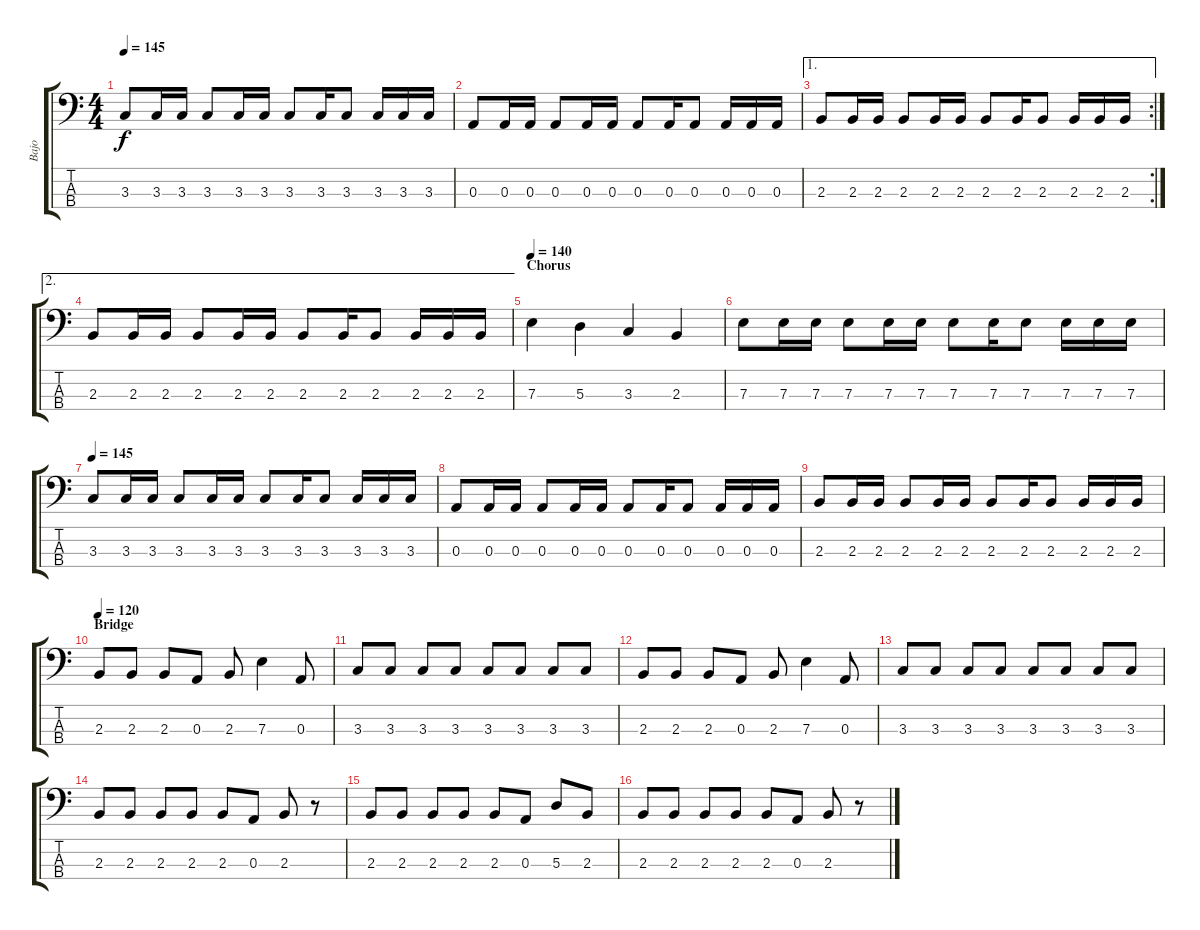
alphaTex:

\track ("Bajo" "Bajo") {instrument electricbasspick}
\staff {score tabs}
\tuning (G2 D2 A1 E1) {hide}
\ts (4 4)
\tempo 145
\clef f4
\ks c
3.3.8{dy f} 3.3.16 3.3.16 3.3.8 3.3.16 3.3.16 3.3.8 3.3.16 3.3.8 3.3.16 3.3.16 3.3.16 |
0.3.8 0.3.16 0.3.16 0.3.8 0.3.16 0.3.16 0.3.8 0.3.16 0.3.8 0.3.16 0.3.16 0.3.16 |
\ae 1
\rc 2
2.3.8 2.3.16 2.3.16 2.3.8 2.3.16 2.3.16 2.3.8 2.3.16 2.3.8 2.3.16 2.3.16 2.3.16 |
\ae 2
2.3.8 2.3.16 2.3.16 2.3.8 2.3.16 2.3.16 2.3.8 2.3.16 2.3.8 2.3.16 2.3.16 2.3.16 |
\section ("" "Chorus")
\tempo 140
7.3.4 5.3.4 3.3.4 2.3.4 |
7.3.8 7.3.16 7.3.16 7.3.8 7.3.16 7.3.16 7.3.8 7.3.16 7.3.8 7.3.16 7.3.16 7.3.16 |
\tempo 145
3.3.8 3.3.16 3.3.16 3.3.8 3.3.16 3.3.16 3.3.8 3.3.16 3.3.8 3.3.16 3.3.16 3.3.16 |
0.3.8 0.3.16 0.3.16 0.3.8 0.3.16 0.3.16 0.3.8 0.3.16 0.3.8 0.3.16 0.3.16 0.3.16 |
2.3.8 2.3.16 2.3.16 2.3.8 2.3.16 2.3.16 2.3.8 2.3.16 2.3.8 2.3.16 2.3.16 2.3.16 |
\section ("" "Bridge")
\tempo 120
2.3.8 2.3.8 2.3.8 0.3.8 2.3.8 7.3.4 0.3.8 |
3.3.8 3.3.8 3.3.8 3.3.8 3.3.8 3.3.8 3.3.8 3.3.8 |
2.3.8 2.3.8 2.3.8 0.3.8 2.3.8 7.3.4 0.3.8 |
3.3.8 3.3.8 3.3.8 3.3.8 3.3.8 3.3.8 3.3.8 3.3.8 |
2.3.8 2.3.8 2.3.8 2.3.8 2.3.8 0.3.8 2.3.8 r.8 |
2.3.8 2.3.8 2.3.8 2.3.8 2.3.8 0.3.8 5.3.8 2.3.8 |
2.3.8 2.3.8 2.3.8 2.3.8 2.3.8 0.3.8 2.3.8 r.8
